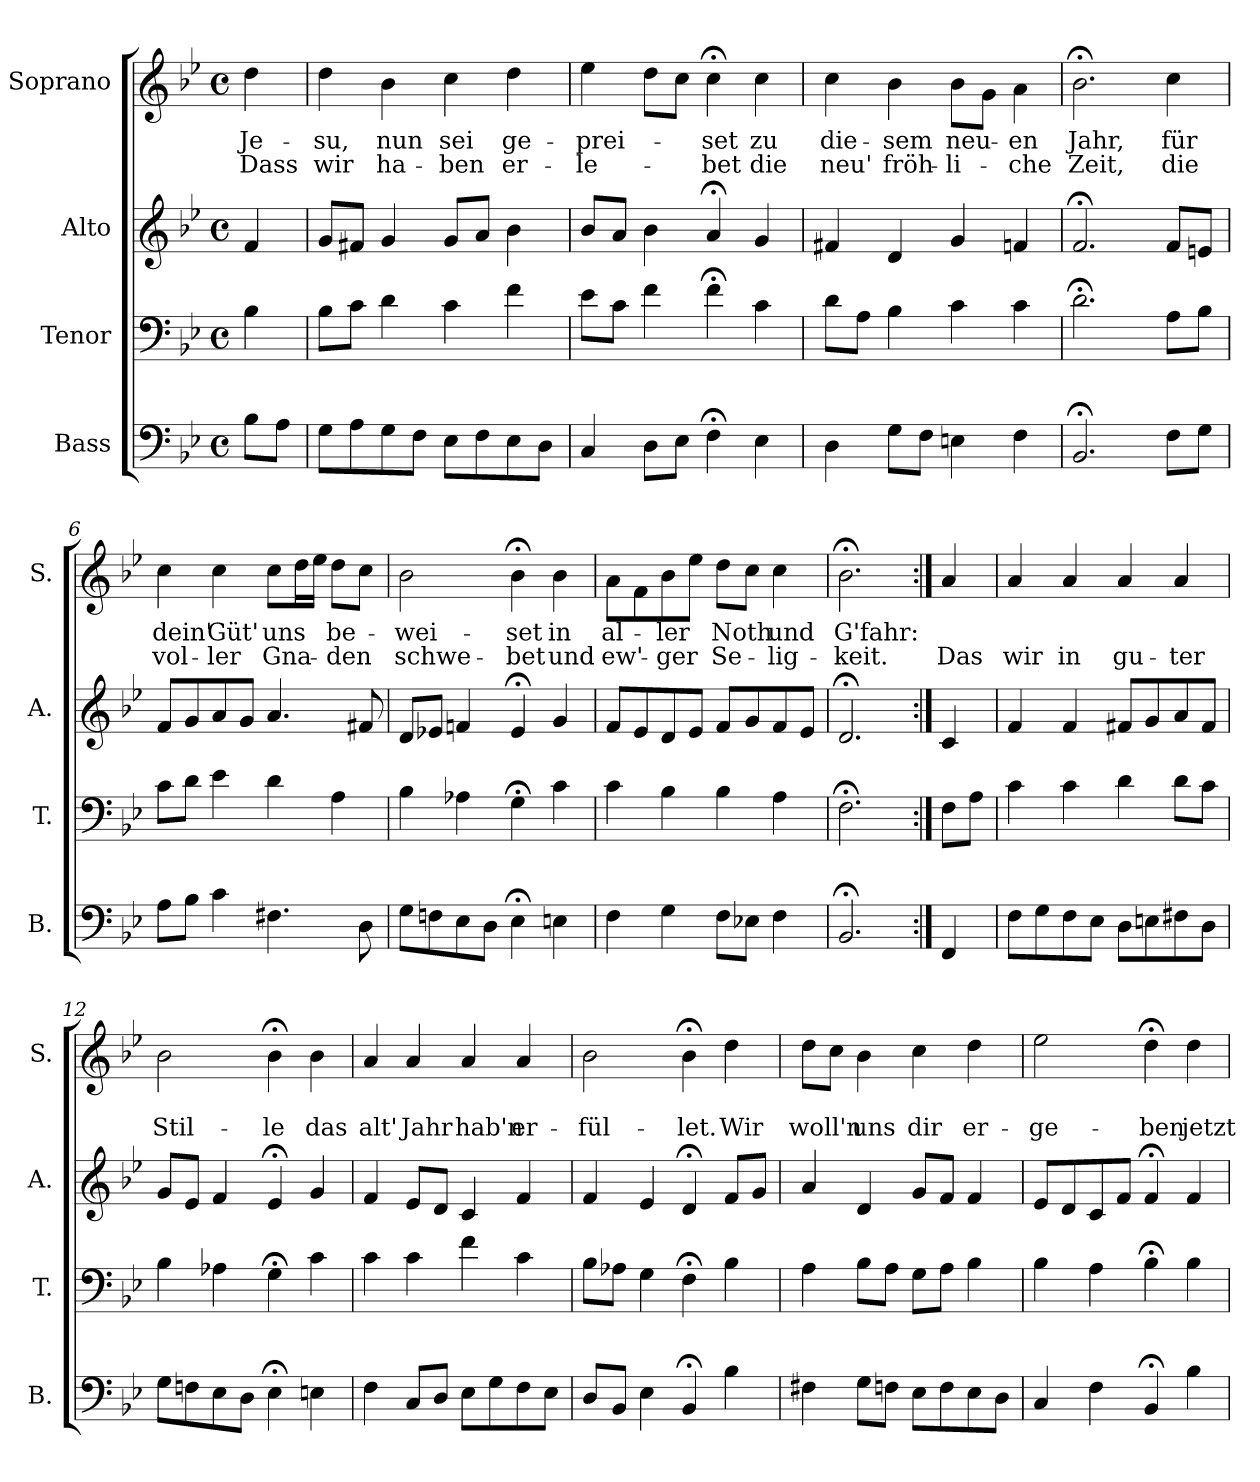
**kern	**kern	**kern	**kern	**text	**text
*part4	*part3	*part2	*part1	*part1	*part1
*staff4	*staff3	*staff2	*staff1	*staff1	*staff1
*I"Bass	*I"Tenor	*I"Alto	*I"Soprano	*	*
*I'B.	*I'T.	*I'A.	*I'S.	*	*
*clefF4	*clefF4	*clefG2	*clefG2	*	*
*k[b-e-]	*k[b-e-]	*k[b-e-]	*k[b-e-]	*	*
*B-:	*B-:	*B-:	*B-:	*	*
*M4/4	*M4/4	*M4/4	*M4/4	*	*
*met(c)	*met(c)	*met(c)	*met(c)	*	*
=1	=1	=1	=1	=1	=1
!	!	!	!	!LO:LY:b	!LO:LY:b
8B-\L	4B-\	4f/	4dd\	Je-	Dass
8A\J	.	.	.	.	.
=2	=2	=2	=2	=2	=2
!	!	!	!	!LO:LY:b	!LO:LY:b
8G\L	8B-\L	8g/L	4dd\	-su,	wir
8A\	8c\J	8f#X/J	.	.	.
!	!	!	!	!LO:LY:b	!LO:LY:b
8G\	4d\	4g/	4b-\	nun	ha-
8F\J	.	.	.	.	.
!	!	!	!	!LO:LY:b	!LO:LY:b
8E-\L	4c\	8g/L	4cc\	sei	-ben
8F\	.	8a/J	.	.	.
!	!	!	!	!LO:LY:b	!LO:LY:b
8E-\	4f\	4b-\	4dd\	ge-	er-
8D\J	.	.	.	.	.
=3	=3	=3	=3	=3	=3
!	!	!	!	!LO:LY:b	!LO:LY:b
4C/	8e-\L	8b-/L	4ee-\	-prei-	-le-
.	8c\J	8a/J	.	.	.
8D\L	4f\	4b-\	8dd\L	.	.
8E-\J	.	.	8cc\J	.	.
!	!	!	!	!LO:LY:b	!LO:LY:b
4F;<\	4f;<\	4a;</	4cc;<\	set	-bet
!	!	!	!	!LO:LY:b	!LO:LY:b
4E-\	4c\	4g/	4cc\	zu	die
=4	=4	=4	=4	=4	=4
!	!	!	!	!LO:LY:b	!LO:LY:b
4D\	8d\L	4f#X/	4cc\	die-	neu'
.	8A\J	.	.	.	.
!	!	!	!	!LO:LY:b	!LO:LY:b
8G\L	4B-\	4d/	4b-\	-sem	fröh-
8F\J	.	.	.	.	.
!	!	!	!	!LO:LY:b	!LO:LY:b
4En\	4c\	4g/	8b-\L	neu-	-li-
.	.	.	8g\J	.	.
!	!	!	!	!LO:LY:b	!LO:LY:b
4F\	4c\	4fn/	4a\	-en	-che
=5	=5	=5	=5	=5	=5
!	!	!	!	!LO:LY:b	!LO:LY:b
2.BB-;</	2.d;<\	2.f;</	2.b-;<\	Jahr,	Zeit,
!	!	!	!	!LO:LY:b	!LO:LY:b
8F\L	8A\L	8f/L	4cc\	für	die
8G\J	8B-\J	8en/J	.	.	.
!!LO:LB:g=z
=6	=6	=6	=6	=6	=6
!	!	!	!	!LO:LY:b	!LO:LY:b
8A\L	8c\L	8f/L	4cc\	dein'	vol-
8B-\J	8d\J	8g/	.	.	.
!	!	!	!	!LO:LY:b	!LO:LY:b
4c\	4e-\	8a/	4cc\	Güt'	-ler
.	.	8g/J	.	.	.
!	!	!	!	!LO:LY:b	!LO:LY:b
4.F#X\	4d\	4.a/	8cc\L	uns	Gna-
.	.	.	16dd\L	.	.
.	.	.	16ee-\JJ	.	.
!	!	!	!	!LO:LY:b	!LO:LY:b
.	4A\	.	8dd\L	be-	-den
8D\	.	8f#X/	8cc\J	.	.
=7	=7	=7	=7	=7	=7
!	!	!	!	!LO:LY:b	!LO:LY:b
8G\L	4B-\	8d/L	2b-\	-wei-	schwe-
8Fn\	.	8e-X/J	.	.	.
8E-\	4A-X\	4fn/	.	.	.
8D\J	.	.	.	.	.
!	!	!	!	!LO:LY:b	!LO:LY:b
4E-;<\	4G;<\	4e-;</	4b-;<\	-set	-bet
!	!	!	!	!LO:LY:b	!LO:LY:b
4En\	4c\	4g/	4b-\	in	und
=8	=8	=8	=8	=8	=8
!	!	!	!	!LO:LY:b	!LO:LY:b
4F\	4c\	8f/L	8a\L	al-	ew'-
.	.	8e-/	8f\	.	.
!	!	!	!	!LO:LY:b	!LO:LY:b
4G\	4B-\	8d/	8b-\	-ler	-ger
.	.	8e-/J	8ee-\J	.	.
!	!	!	!	!LO:LY:b	!LO:LY:b
8F\L	4B-\	8f/L	8dd\L	Noth	Se-
8E-X\J	.	8g/	8cc\J	.	.
!	!	!	!	!LO:LY:b	!LO:LY:b
4F\	4A\	8f/	4cc\	und	-lig-
.	.	8e-/J	.	.	.
=9	=9	=9	=9	=9	=9
!	!	!	!	!LO:LY:b	!LO:LY:b
2.BB-;</	2.F;<\	2.d;</	2.b-;<\	G'fahr:	-keit.
!!LO:PB:g=z
=10:|!	=10:|!	=10:|!	=10:|!	=10:|!	=10:|!
!	!	!	!	!	!LO:LY:b
4FF/	8F\L	4c/	4a/	.	Das
.	8A\J	.	.	.	.
=11	=11	=11	=11	=11	=11
!	!	!	!	!	!LO:LY:b
8F\L	4c\	4f/	4a/	.	wir
8G\	.	.	.	.	.
!	!	!	!	!	!LO:LY:b
8F\	4c\	4f/	4a/	.	in
8E-\J	.	.	.	.	.
!	!	!	!	!	!LO:LY:b
8D\L	4d\	8f#X/L	4a/	.	gu-
8En\	.	8g/	.	.	.
!	!	!	!	!	!LO:LY:b
8F#X\	8d\L	8a/	4a/	.	-ter
8D\J	8c\J	8f#/J	.	.	.
=12	=12	=12	=12	=12	=12
!	!	!	!	!	!LO:LY:b
8G\L	4B-\	8g/L	2b-\	.	Stil-
8Fn\	.	8e-/J	.	.	.
8E-\	4A-X\	4f/	.	.	.
8D\J	.	.	.	.	.
!	!	!	!	!	!LO:LY:b
4E-;<\	4G;<\	4e-;</	4b-;<\	.	-le
!	!	!	!	!	!LO:LY:b
4En\	4c\	4g/	4b-\	.	das
=13	=13	=13	=13	=13	=13
!	!	!	!	!	!LO:LY:b
4F\	4c\	4f/	4a/	.	alt'
!	!	!	!	!	!LO:LY:b
8C/L	4c\	8e-/L	4a/	.	Jahr
8D/J	.	8d/J	.	.	.
!	!	!	!	!	!LO:LY:b
8E-\L	4f\	4c/	4a/	.	hab'n
8G\	.	.	.	.	.
!	!	!	!	!	!LO:LY:b
8F\	4c\	4f/	4a/	.	er-
8E-\J	.	.	.	.	.
=14	=14	=14	=14	=14	=14
!	!	!	!	!	!LO:LY:b
8D/L	8B-\L	4f/	2b-\	.	-fül-
8BB-/J	8A-X\J	.	.	.	.
4E-\	4G\	4e-/	.	.	.
!	!	!	!	!	!LO:LY:b
4BB-;</	4F;<\	4d;</	4b-;<\	.	-let.
!	!	!	!	!	!LO:LY:b
4B-\	4B-\	8f/L	4dd\	.	Wir
.	.	8g/J	.	.	.
!!LO:LB:g=z
=15	=15	=15	=15	=15	=15
!	!	!	!	!	!LO:LY:b
4F#X\	4A\	4a/	8dd\L	.	woll'n
.	.	.	8cc\J	.	.
!	!	!	!	!	!LO:LY:b
8G\L	8B-\L	4d/	4b-\	.	uns
8Fn\J	8A\J	.	.	.	.
!	!	!	!	!	!LO:LY:b
8E-\L	8G\L	8g/L	4cc\	.	dir
8F\	8A\J	8f/J	.	.	.
!	!	!	!	!	!LO:LY:b
8E-\	4B-\	4f/	4dd\	.	er-
8D\J	.	.	.	.	.
=16	=16	=16	=16	=16	=16
!	!	!	!	!	!LO:LY:b
4C/	4B-\	8e-/L	2ee-\	.	-ge-
.	.	8d/	.	.	.
4F\	4A\	8c/	.	.	.
.	.	8f/J	.	.	.
!	!	!	!	!	!LO:LY:b
4BB-;</	4B-;<\	4f;</	4dd;<\	.	-ben
!	!	!	!	!	!LO:LY:b
4B-\	4B-\	4f/	4dd\	.	jetzt-
=	=	=	=	=	=
*-	*-	*-	*-	*-	*-
